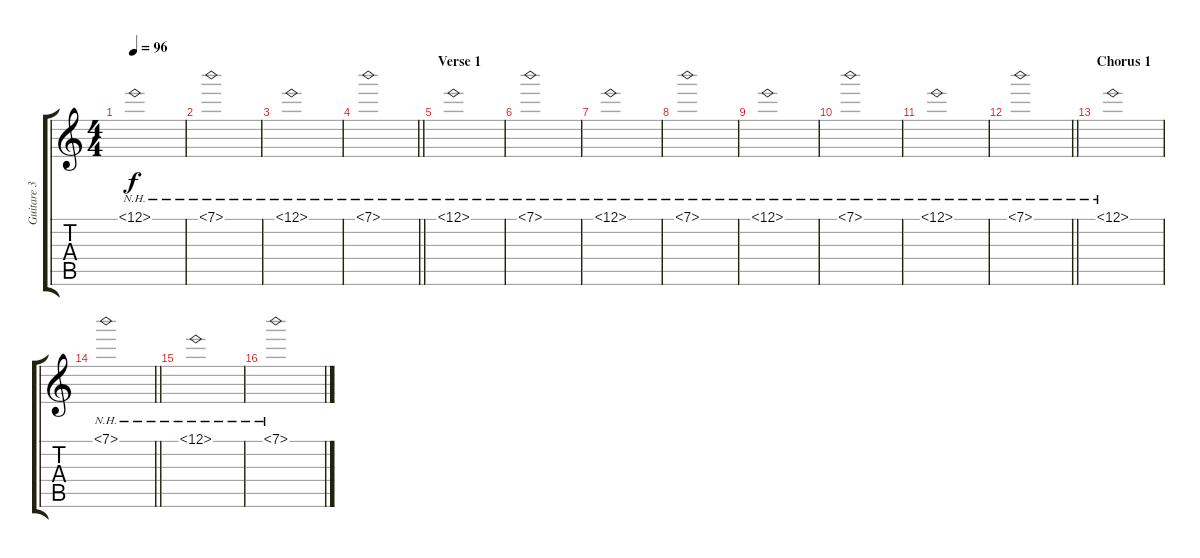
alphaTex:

\track ("Guitare 3 (Solo)" "Guitare 3 ") {instrument electricguitarclean}
\staff {score tabs}
\tuning (E4 B3 G3 D3 A2 E2) {hide}
\ts (4 4)
\tempo 96
\clef g2
\ks c
12.1{nh}.1{dy f instrument electricguitarclean} |
7.1{nh}.1 |
12.1{nh}.1 |
\barLineRight lightlight
7.1{nh}.1 |
\section ("" "Verse 1")
12.1{nh}.1 |
7.1{nh}.1 |
12.1{nh}.1 |
7.1{nh}.1 |
12.1{nh}.1 |
7.1{nh}.1 |
12.1{nh}.1 |
\barLineRight lightlight
7.1{nh}.1 |
\section ("" "Chorus 1")
12.1{nh}.1 |
\barLineRight lightlight
7.1{nh}.1 |
12.1{nh}.1 |
7.1{nh}.1
